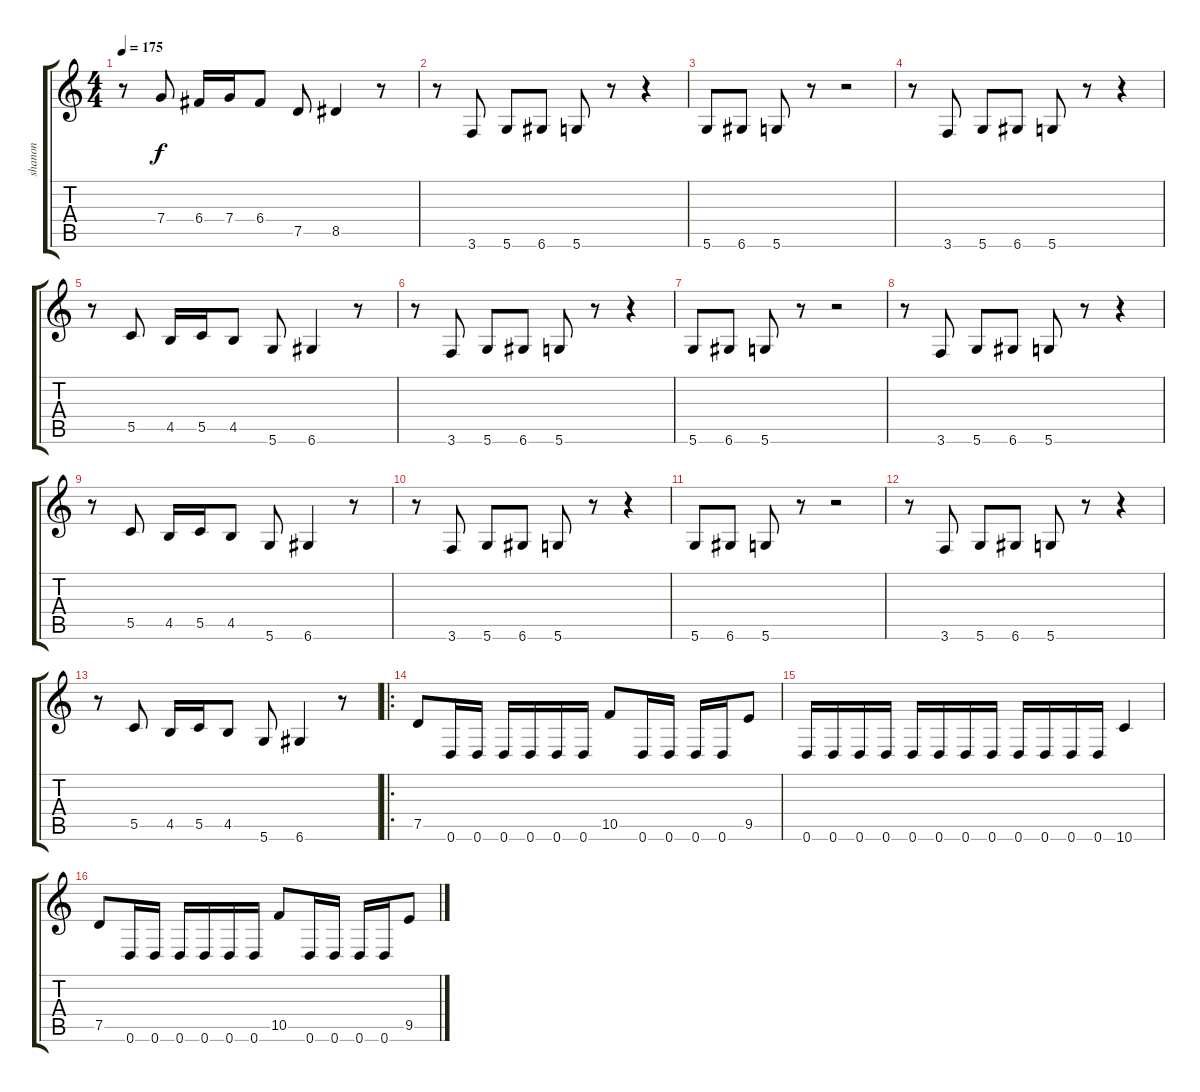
\track ("shanon" "shanon") {instrument distortionguitar}
\staff {score tabs}
\tuning (D4 A3 F3 C3 G2 D2) {hide}
\ts (4 4)
\tempo 175
\clef g2
\ks c
r.8{dy f} 7.4.8 6.4.16 7.4.16 6.4.8 7.5.8 8.5.4 r.8 |
r.8 3.6.8 5.6.8 6.6.8 5.6.8 r.8 r.4 |
5.6.8 6.6.8 5.6.8 r.8 r.2 |
r.8 3.6.8 5.6.8 6.6.8 5.6.8 r.8 r.4 |
r.8 5.5.8 4.5.16 5.5.16 4.5.8 5.6.8 6.6.4 r.8 |
r.8 3.6.8 5.6.8 6.6.8 5.6.8 r.8 r.4 |
5.6.8 6.6.8 5.6.8 r.8 r.2 |
r.8 3.6.8 5.6.8 6.6.8 5.6.8 r.8 r.4 |
r.8 5.5.8 4.5.16 5.5.16 4.5.8 5.6.8 6.6.4 r.8 |
r.8 3.6.8 5.6.8 6.6.8 5.6.8 r.8 r.4 |
5.6.8 6.6.8 5.6.8 r.8 r.2 |
r.8 3.6.8 5.6.8 6.6.8 5.6.8 r.8 r.4 |
r.8 5.5.8 4.5.16 5.5.16 4.5.8 5.6.8 6.6.4 r.8 |
\ro
7.5.8 0.6.16 0.6.16 0.6.16 0.6.16 0.6.16 0.6.16 10.5.8 0.6.16 0.6.16 0.6.16 0.6.16 9.5.8 |
0.6.16 0.6.16 0.6.16 0.6.16 0.6.16 0.6.16 0.6.16 0.6.16 0.6.16 0.6.16 0.6.16 0.6.16 10.6.4 |
7.5.8 0.6.16 0.6.16 0.6.16 0.6.16 0.6.16 0.6.16 10.5.8 0.6.16 0.6.16 0.6.16 0.6.16 9.5.8
